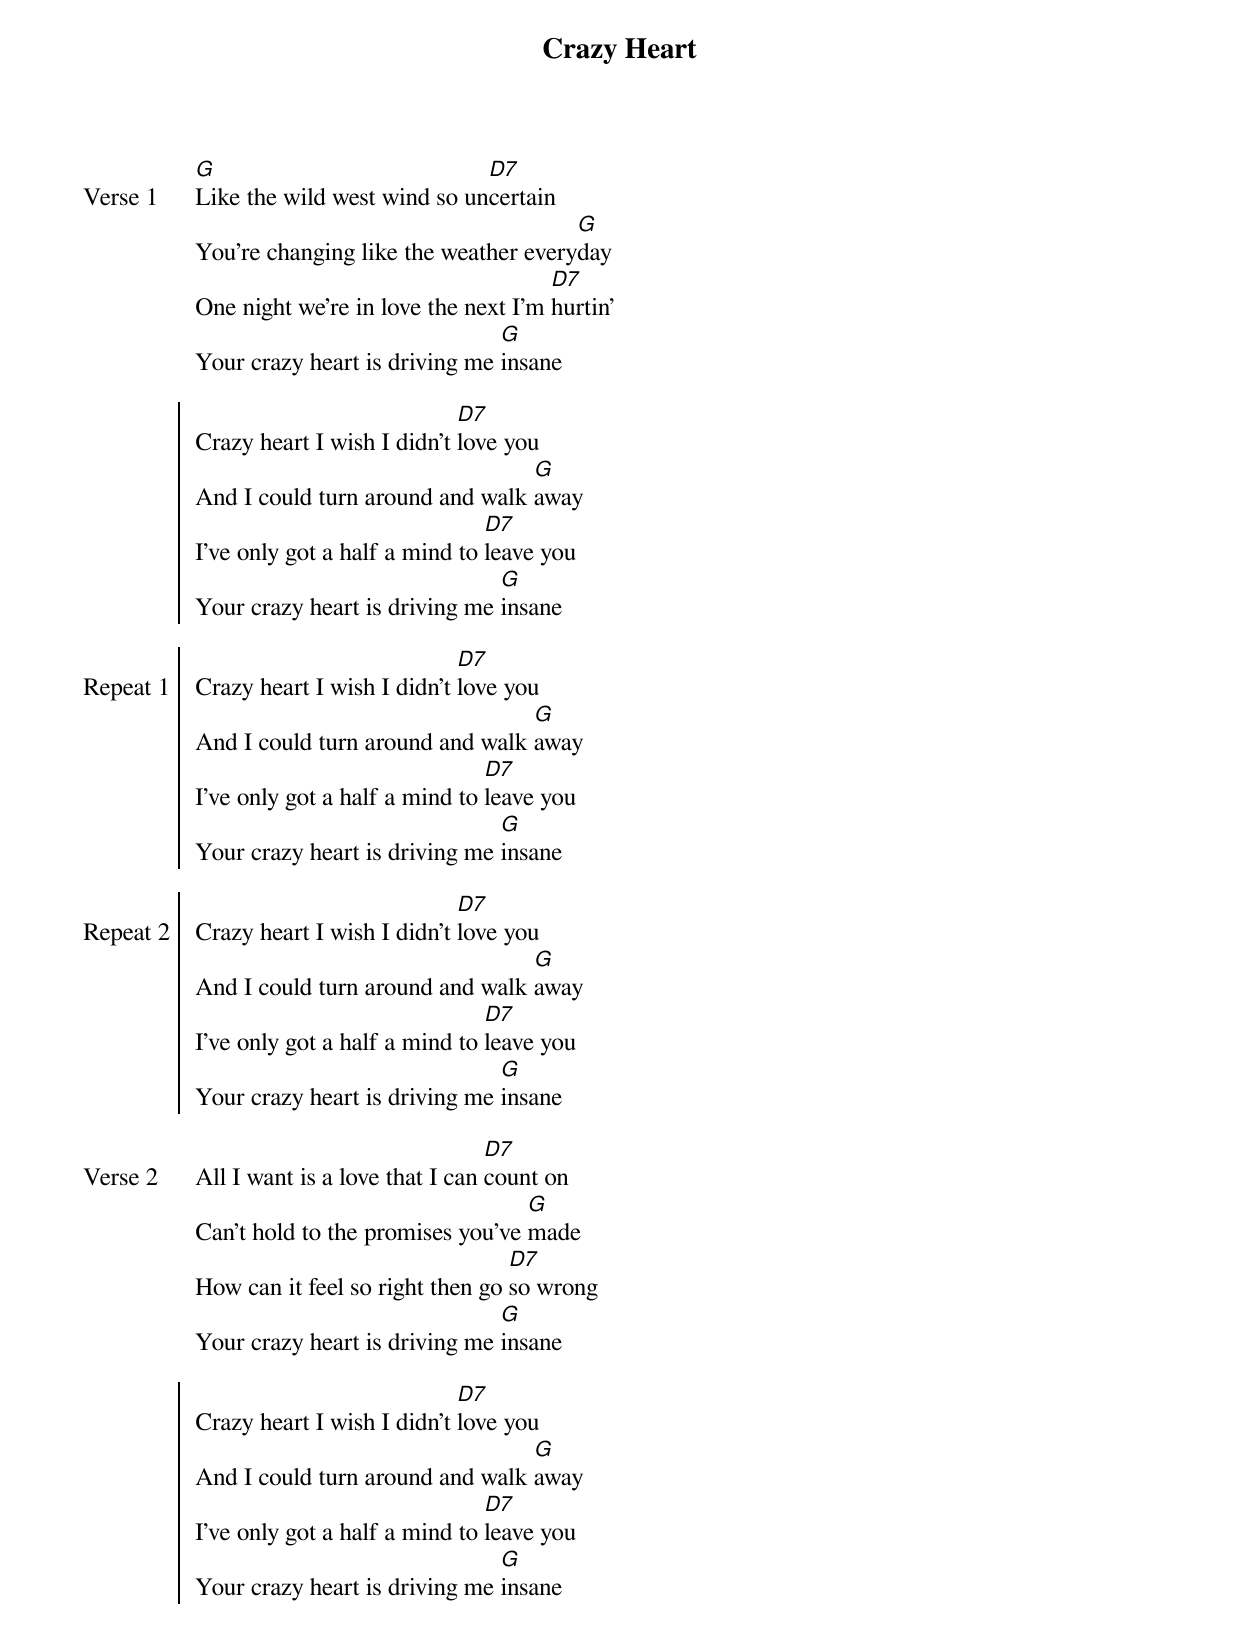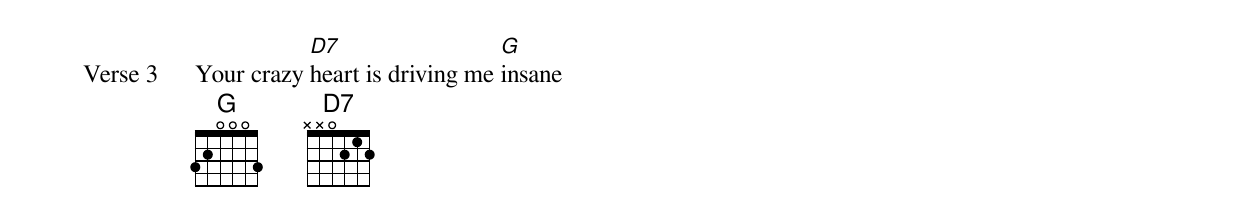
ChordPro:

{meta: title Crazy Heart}
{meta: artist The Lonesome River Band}
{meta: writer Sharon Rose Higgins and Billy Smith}

{start_of_verse: Verse 1}
[G]Like the wild west wind so un[D7]certain
You're changing like the weather every[G]day
One night we're in love the next I'm [D7]hurtin'
Your crazy heart is driving me [G]insane
{end_of_verse}

{start_of_chorus}
Crazy heart I wish I didn't [D7]love you
And I could turn around and walk [G]away
I've only got a half a mind to [D7]leave you
Your crazy heart is driving me [G]insane
{end_of_chorus}

{start_of_chorus: Repeat 1}
Crazy heart I wish I didn't [D7]love you
And I could turn around and walk [G]away
I've only got a half a mind to [D7]leave you
Your crazy heart is driving me [G]insane
{end_of_chorus}

{start_of_chorus: Repeat 2}
Crazy heart I wish I didn't [D7]love you
And I could turn around and walk [G]away
I've only got a half a mind to [D7]leave you
Your crazy heart is driving me [G]insane
{end_of_chorus}

{start_of_verse: Verse 2}
All I want is a love that I can [D7]count on
Can't hold to the promises you've [G]made
How can it feel so right then go [D7]so wrong
Your crazy heart is driving me [G]insane
{end_of_verse}

{start_of_chorus}
Crazy heart I wish I didn't [D7]love you
And I could turn around and walk [G]away
I've only got a half a mind to [D7]leave you
Your crazy heart is driving me [G]insane
{end_of_chorus}

{start_of_verse: Verse 3}
Your crazy [D7]heart is driving me [G]insane
{end_of_verse}
